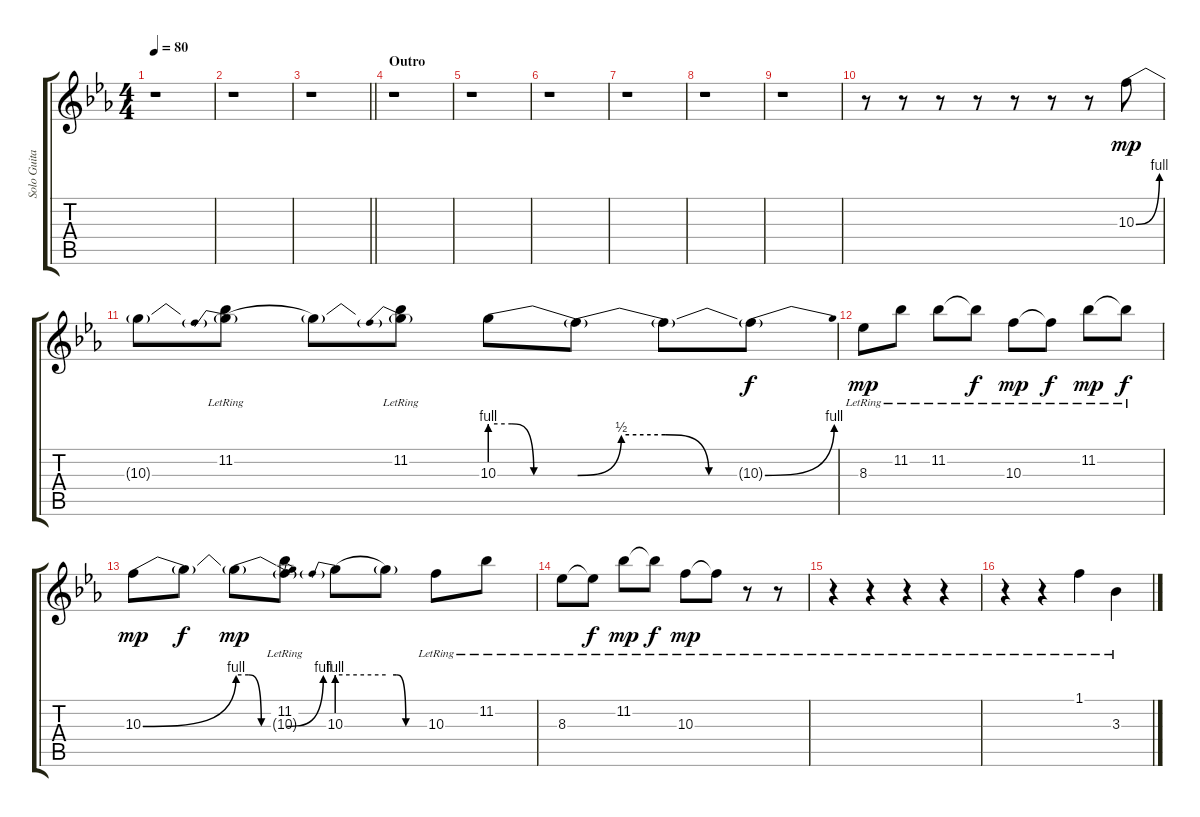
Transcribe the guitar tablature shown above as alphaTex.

\track ("Solo Guitar" "Solo Guita") {instrument electricguitarclean}
\staff {score tabs}
\tuning (E4 B3 G3 D3 A2 E2) {hide}
\ts (4 4)
\tempo 80
\clef g2
\ks eb
r.1{dy mp} |
r.1 |
\barLineRight lightlight
r.1 |
\section ("" "Outro")
r.1 |
r.1 |
r.1 |
r.1 |
r.1 |
r.1 |
r.8 r.8 r.8 r.8 r.8 r.8 r.8 10.3{be (bend 0 0 60 4)}.8 |
10.3{t}.8 (11.2{lr} 10.3{be (prebend 0 4 60 4) t}).8 10.3{t}.8 (11.2{lr} 10.3{be (prebend 0 4 60 4) t}).8 10.3{be (custom 0 4 15 4 30 0 60 0)}.8 10.3{be (custom 0 0 15 2 30 2 45 0 60 0) t}.8 10.3{t}.8 10.3{be (bend 0 0 60 4) t}.8{dy f} |
8.3{lr}.8{dy mp} 11.2{lr}.8 11.2{lr}.8 11.2{lr t}.8{dy f} 10.3{lr}.8{dy mp} 10.3{lr t}.8{dy f} 11.2{lr}.8{dy mp} 11.2{lr t}.8{dy f} |
10.3{be (bend 0 0 60 4)}.8{dy mp} 10.3{t}.8{dy f} 10.3{be (custom 0 4 15 4 30 0 60 0) t}.8{dy mp} (11.2{lr} 10.3{be (bend 0 0 60 4) t}).8 10.3{be (prebend 0 4 60 4)}.8 10.3{be (custom 0 4 15 4 30 0 60 0) t}.8 10.3{lr}.8 11.2{lr}.8 |
8.3{lr}.8 8.3{lr t}.8{dy f} 11.2{lr}.8{dy mp} 11.2{lr t}.8{dy f} 10.3{lr}.8{dy mp} 10.3{lr t}.8 r.8 r.8 |
r.4 r.4 r.4 r.4 |
r.4 r.4 1.1{lr}.4 3.3{lr}.4
